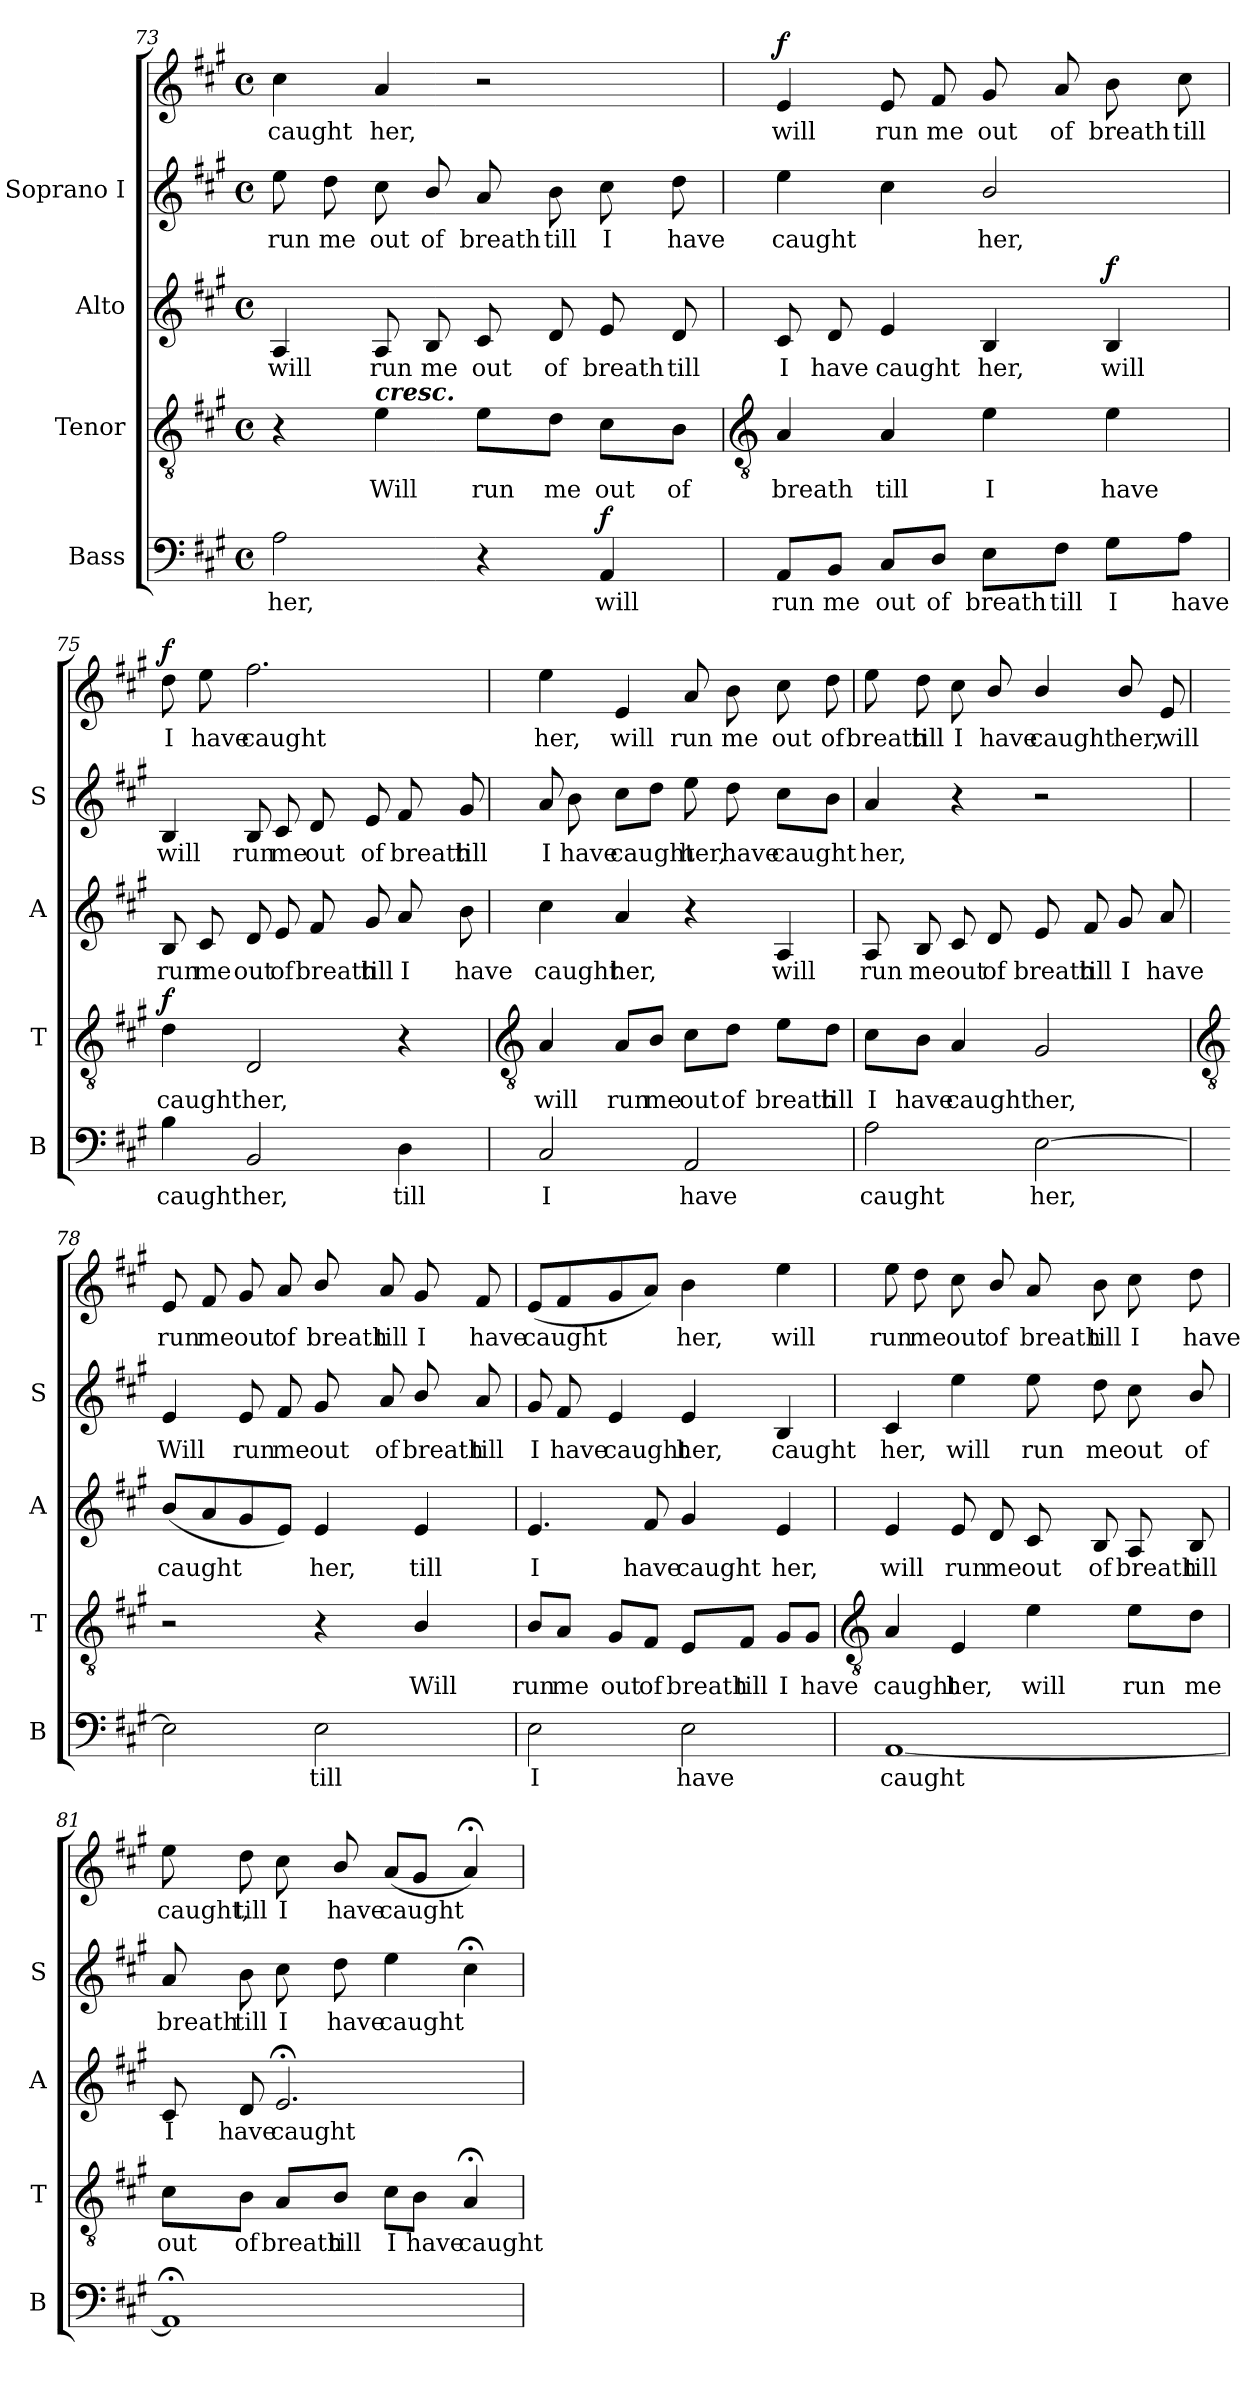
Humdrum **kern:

**kern	**text	**dynam	**kern	**text	**dynam	**kern	**text	**dynam	**kern	**text	**kern	**text	**dynam
*part4	*part4	*part4	*part3	*part3	*part3	*part2	*part2	*part2	*part1	*part1	*part1	*part1	*part1
*staff5	*staff5	*staff5	*staff4	*staff4	*staff4	*staff3	*staff3	*staff3	*staff2	*staff2	*staff1	*staff1	*staff1/2
*I"Bass	*	*	*I"Tenor	*	*	*I"Alto	*	*	*I"Soprano I	*	*	*	*
*I'B	*	*	*I'T	*	*	*I'A	*	*	*I'S	*	*	*	*
*clefF4	*	*	*clefGv2	*	*	*clefG2	*	*	*clefG2	*	*clefG2	*	*
*k[f#c#g#]	*	*	*k[f#c#g#]	*	*	*k[f#c#g#]	*	*	*k[f#c#g#]	*	*k[f#c#g#]	*	*
*A:	*	*	*A:	*	*	*A:	*	*	*A:	*	*A:	*	*
*M4/4	*	*	*M4/4	*	*	*M4/4	*	*	*M4/4	*	*M4/4	*	*
*met(c)	*	*	*met(c)	*	*	*met(c)	*	*	*met(c)	*	*met(c)	*	*
=73	=73	=73	=73	=73	=73	=73	=73	=73	=73	=73	=73	=73	=73
!	!LO:LY:b	!	!	!	!	!	!LO:LY:b	!	!	!LO:LY:b	!	!LO:LY:b	!
2A\	her,	.	4r	.	.	4A	will	.	8ee	run	4cc#	caught	.
!	!	!	!	!	!	!	!	!	!	!LO:LY:b	!	!	!
.	.	.	.	.	.	.	.	.	8dd	me	.	.	.
!	!	!	!LO:TX:a:Bi:t=cresc.	!	!	!	!	!	!	!	!	!	!
!	!	!	!	!LO:LY:b	!	!	!LO:LY:b	!	!	!LO:LY:b	!	!LO:LY:b	!
.	.	.	4e	Will	.	8A	run	.	8cc#	out	4a	her,	.
!	!	!	!	!	!	!	!LO:LY:b	!	!	!LO:LY:b	!	!	!
.	.	.	.	.	.	8B	me	.	8b/	of	.	.	.
!	!	!	!	!LO:LY:b	!	!	!LO:LY:b	!	!	!LO:LY:b	!	!	!
4r	.	.	8e\L	run	.	8c#	out	.	8a	breath	2r	.	.
!	!	!	!	!LO:LY:b	!	!	!LO:LY:b	!	!	!LO:LY:b	!	!	!
.	.	.	8d\J	me	.	8d	of	.	8b	till	.	.	.
!	!LO:LY:b	!LO:DY:b	!	!LO:LY:b	!	!	!LO:LY:b	!	!	!LO:LY:b	!	!	!
4AA	will	f	8c#\L	out	.	8e	breath	.	8cc#	I	.	.	.
!	!	!	!	!LO:LY:b	!	!	!LO:LY:b	!	!	!LO:LY:b	!	!	!
.	.	.	8B\J	of	.	8d	till	.	8dd	have	.	.	.
!!LO:LB:g=z
=74	=74	=74	=74	=74	=74	=74	=74	=74	=74	=74	=74	=74	=74
*	*	*	*clefGv2	*	*	*	*	*	*	*	*	*	*
!	!LO:LY:b	!	!	!LO:LY:b	!	!	!LO:LY:b	!	!	!LO:LY:b	!	!LO:LY:b	!LO:DY:b
8AA/L	run	.	4A	breath	.	8c#	I	.	4ee	caught	4e	will	f
!	!LO:LY:b	!	!	!	!	!	!LO:LY:b	!	!	!	!	!	!
8BB/J	me	.	.	.	.	8d	have	.	.	.	.	.	.
!	!LO:LY:b	!	!	!LO:LY:b	!	!	!LO:LY:b	!	!	!	!	!LO:LY:b	!
8C#/L	out	.	4A	till	.	4e	caught	.	4cc#	.	8e	run	.
!	!LO:LY:b	!	!	!	!	!	!	!	!	!	!	!LO:LY:b	!
8D/J	of	.	.	.	.	.	.	.	.	.	8f#	me	.
!	!LO:LY:b	!	!	!LO:LY:b	!	!	!LO:LY:b	!	!	!LO:LY:b	!	!LO:LY:b	!
8E\L	breath	.	4e	I	.	4B	her,	.	2b/	her,	8g#	out	.
!	!LO:LY:b	!	!	!	!	!	!	!	!	!	!	!LO:LY:b	!
8F#\J	till	.	.	.	.	.	.	.	.	.	8a	of	.
!	!LO:LY:b	!	!	!LO:LY:b	!	!	!LO:LY:b	!LO:DY:b	!	!	!	!LO:LY:b	!
8G#\L	I	.	4e	have	.	4B	will	f	.	.	8b	breath	.
!	!LO:LY:b	!	!	!	!	!	!	!	!	!	!	!LO:LY:b	!
8A\J	have	.	.	.	.	.	.	.	.	.	8cc#	till	.
=75	=75	=75	=75	=75	=75	=75	=75	=75	=75	=75	=75	=75	=75
!	!LO:LY:b	!	!	!LO:LY:b	!LO:DY:b	!	!LO:LY:b	!	!	!LO:LY:b	!	!LO:LY:b	!LO:DY:b=2
4B	caught	.	4d	caught	f	8B	run	.	4B	will	8dd	I	f
!	!	!	!	!	!	!	!LO:LY:b	!	!	!	!	!LO:LY:b	!
.	.	.	.	.	.	8c#	me	.	.	.	8ee	have	.
!	!LO:LY:b	!	!	!LO:LY:b	!	!	!LO:LY:b	!	!	!LO:LY:b	!	!LO:LY:b	!
2BB	her,	.	2D	her,	.	8d	out	.	8B	run	2.ff#	caught	.
!	!	!	!	!	!	!	!LO:LY:b	!	!	!LO:LY:b	!	!	!
.	.	.	.	.	.	8e	of	.	8c#	me	.	.	.
!	!	!	!	!	!	!	!LO:LY:b	!	!	!LO:LY:b	!	!	!
.	.	.	.	.	.	8f#	breath	.	8d	out	.	.	.
!	!	!	!	!	!	!	!LO:LY:b	!	!	!LO:LY:b	!	!	!
.	.	.	.	.	.	8g#	till	.	8e	of	.	.	.
!	!LO:LY:b	!	!	!	!	!	!LO:LY:b	!	!	!LO:LY:b	!	!	!
4D	till	.	4r	.	.	8a	I	.	8f#	breath	.	.	.
!	!	!	!	!	!	!	!LO:LY:b	!	!	!LO:LY:b	!	!	!
.	.	.	.	.	.	8b	have	.	8g#	till	.	.	.
!!LO:LB:g=z
=76	=76	=76	=76	=76	=76	=76	=76	=76	=76	=76	=76	=76	=76
*	*	*	*clefGv2	*	*	*	*	*	*	*	*	*	*
!	!LO:LY:b	!	!	!LO:LY:b	!	!	!LO:LY:b	!	!	!LO:LY:b	!	!LO:LY:b	!
2C#/	I	.	4A	will	.	4cc#	caught	.	8a	I	4ee	her,	.
!	!	!	!	!	!	!	!	!	!	!LO:LY:b	!	!	!
.	.	.	.	.	.	.	.	.	8b	have	.	.	.
!	!	!	!	!LO:LY:b	!	!	!LO:LY:b	!	!	!LO:LY:b	!	!LO:LY:b	!
.	.	.	8A/L	run	.	4a/	her,	.	8cc#L	caught	4e	will	.
!	!	!	!	!LO:LY:b	!	!	!	!	!	!	!	!	!
.	.	.	8B/J	me	.	.	.	.	8ddJ	.	.	.	.
!	!LO:LY:b	!	!	!LO:LY:b	!	!	!	!	!	!LO:LY:b	!	!LO:LY:b	!
2AA	have	.	8c#\L	out	.	4r	.	.	8ee	her,	8a	run	.
!	!	!	!	!LO:LY:b	!	!	!	!	!	!LO:LY:b	!	!LO:LY:b	!
.	.	.	8d\J	of	.	.	.	.	8dd	have	8b	me	.
!	!	!	!	!LO:LY:b	!	!	!LO:LY:b	!	!	!LO:LY:b	!	!LO:LY:b	!
.	.	.	8e\L	breath	.	4A	will	.	8cc#L	caught	8cc#	out	.
!	!	!	!	!LO:LY:b	!	!	!	!	!	!	!	!LO:LY:b	!
.	.	.	8d\J	till	.	.	.	.	8bJ	.	8dd	of	.
=77	=77	=77	=77	=77	=77	=77	=77	=77	=77	=77	=77	=77	=77
!	!LO:LY:b	!	!	!LO:LY:b	!	!	!LO:LY:b	!	!	!LO:LY:b	!	!LO:LY:b	!
2A\	caught	.	8c#\L	I	.	8A	run	.	4a	her,	8ee	breath	.
!	!	!	!	!LO:LY:b	!	!	!LO:LY:b	!	!	!	!	!LO:LY:b	!
.	.	.	8B\J	have	.	8B	me	.	.	.	8dd	till	.
!	!	!	!	!LO:LY:b	!	!	!LO:LY:b	!	!	!	!	!LO:LY:b	!
.	.	.	4A/	caught	.	8c#	out	.	4r	.	8cc#	I	.
!	!	!	!	!	!	!	!LO:LY:b	!	!	!	!	!LO:LY:b	!
.	.	.	.	.	.	8d	of	.	.	.	8b/	have	.
!	!LO:LY:b	!	!	!LO:LY:b	!	!	!LO:LY:b	!	!	!	!	!LO:LY:b	!
[2E	her,	.	2G#	her,	.	8e	breath	.	2r	.	4b/	caught	.
!	!	!	!	!	!	!	!LO:LY:b	!	!	!	!	!	!
.	.	.	.	.	.	8f#	till	.	.	.	.	.	.
!	!	!	!	!	!	!	!LO:LY:b	!	!	!	!	!LO:LY:b	!
.	.	.	.	.	.	8g#	I	.	.	.	8b/	her,	.
!	!	!	!	!	!	!	!LO:LY:b	!	!	!	!	!LO:LY:b	!
.	.	.	.	.	.	8a	have	.	.	.	8e	will	.
!!LO:LB:g=z
=78	=78	=78	=78	=78	=78	=78	=78	=78	=78	=78	=78	=78	=78
*	*	*	*clefGv2	*	*	*	*	*	*	*	*	*	*
!	!	!	!	!	!	!	!LO:LY:b	!	!	!LO:LY:b	!	!LO:LY:b	!
2E]	.	.	2r	.	.	(<8bL	caught	.	4e	Will	8e	run	.
!	!	!	!	!	!	!	!	!	!	!	!	!LO:LY:b	!
.	.	.	.	.	.	8a	.	.	.	.	8f#	me	.
!	!	!	!	!	!	!	!	!	!	!LO:LY:b	!	!LO:LY:b	!
.	.	.	.	.	.	8g#	.	.	8e	run	8g#	out	.
!	!	!	!	!	!	!	!	!	!	!LO:LY:b	!	!LO:LY:b	!
.	.	.	.	.	.	8eJ)	.	.	8f#	me	8a	of	.
!	!LO:LY:b	!	!	!	!	!	!LO:LY:b	!	!	!LO:LY:b	!	!LO:LY:b	!
2E	till	.	4r	.	.	4e	her,	.	8g#	out	8b/	breath	.
!	!	!	!	!	!	!	!	!	!	!LO:LY:b	!	!LO:LY:b	!
.	.	.	.	.	.	.	.	.	8a	of	8a/	till	.
!	!	!	!	!LO:LY:b	!	!	!LO:LY:b	!	!	!LO:LY:b	!	!LO:LY:b	!
.	.	.	4B/	Will	.	4e	till	.	8b/	breath	8g#	I	.
!	!	!	!	!	!	!	!	!	!	!LO:LY:b	!	!LO:LY:b	!
.	.	.	.	.	.	.	.	.	8a/	till	8f#	have	.
=79	=79	=79	=79	=79	=79	=79	=79	=79	=79	=79	=79	=79	=79
!	!LO:LY:b	!	!	!LO:LY:b	!	!	!LO:LY:b	!	!	!LO:LY:b	!	!LO:LY:b	!
2E	I	.	8B/L	run	.	4.e	I	.	8g#	I	(<8eL	caught	.
!	!	!	!	!LO:LY:b	!	!	!	!	!	!LO:LY:b	!	!	!
.	.	.	8A/J	me	.	.	.	.	8f#	have	8f#	.	.
!	!	!	!	!LO:LY:b	!	!	!	!	!	!LO:LY:b	!	!	!
.	.	.	8G#/L	out	.	.	.	.	4e	caught	8g#	.	.
!	!	!	!	!LO:LY:b	!	!	!LO:LY:b	!	!	!	!	!	!
.	.	.	8F#/J	of	.	8f#	have	.	.	.	8aJ)	.	.
!	!LO:LY:b	!	!	!LO:LY:b	!	!	!LO:LY:b	!	!	!LO:LY:b	!	!LO:LY:b	!
2E	have	.	8E/L	breath	.	4g#	caught	.	4e	her,	4b	her,	.
!	!	!	!	!LO:LY:b	!	!	!	!	!	!	!	!	!
.	.	.	8F#/J	till	.	.	.	.	.	.	.	.	.
!	!	!	!	!LO:LY:b	!	!	!LO:LY:b	!	!	!LO:LY:b	!	!LO:LY:b	!
.	.	.	8G#/L	I	.	4e	her,	.	4B	caught	4ee	will	.
!	!	!	!	!LO:LY:b	!	!	!	!	!	!	!	!	!
.	.	.	8G#/J	have	.	.	.	.	.	.	.	.	.
!!LO:LB:g=z
=80	=80	=80	=80	=80	=80	=80	=80	=80	=80	=80	=80	=80	=80
*	*	*	*clefGv2	*	*	*	*	*	*	*	*	*	*
!	!LO:LY:b	!	!	!LO:LY:b	!	!	!LO:LY:b	!	!	!LO:LY:b	!	!LO:LY:b	!
[1AA	caught	.	4A/	caught	.	4e	will	.	4c#	her,	8ee	run	.
!	!	!	!	!	!	!	!	!	!	!	!	!LO:LY:b	!
.	.	.	.	.	.	.	.	.	.	.	8dd	me	.
!	!	!	!	!LO:LY:b	!	!	!LO:LY:b	!	!	!LO:LY:b	!	!LO:LY:b	!
.	.	.	4E	her,	.	8e	run	.	4ee	will	8cc#	out	.
!	!	!	!	!	!	!	!LO:LY:b	!	!	!	!	!LO:LY:b	!
.	.	.	.	.	.	8d	me	.	.	.	8b/	of	.
!	!	!	!	!LO:LY:b	!	!	!LO:LY:b	!	!	!LO:LY:b	!	!LO:LY:b	!
.	.	.	4e	will	.	8c#	out	.	8ee	run	8a	breath	.
!	!	!	!	!	!	!	!LO:LY:b	!	!	!LO:LY:b	!	!LO:LY:b	!
.	.	.	.	.	.	8B	of	.	8dd	me	8b	till	.
!	!	!	!	!LO:LY:b	!	!	!LO:LY:b	!	!	!LO:LY:b	!	!LO:LY:b	!
.	.	.	8e\L	run	.	8A	breath	.	8cc#	out	8cc#	I	.
!	!	!	!	!LO:LY:b	!	!	!LO:LY:b	!	!	!LO:LY:b	!	!LO:LY:b	!
.	.	.	8d\J	me	.	8B	till	.	8b/	of	8dd	have	.
=81	=81	=81	=81	=81	=81	=81	=81	=81	=81	=81	=81	=81	=81
!	!	!	!	!LO:LY:b	!	!	!LO:LY:b	!	!	!LO:LY:b	!	!LO:LY:b	!
1AA;<]	.	.	8c#\L	out	.	8c#	I	.	8a	breath	8ee	caught,	.
!	!	!	!	!LO:LY:b	!	!	!LO:LY:b	!	!	!LO:LY:b	!	!LO:LY:b	!
.	.	.	8B\J	of	.	8d	have	.	8b	till	8dd	till	.
!	!	!	!	!LO:LY:b	!	!	!LO:LY:b	!	!	!LO:LY:b	!	!LO:LY:b	!
.	.	.	8A/L	breath	.	2.e;<	caught	.	8cc#	I	8cc#	I	.
!	!	!	!	!LO:LY:b	!	!	!	!	!	!LO:LY:b	!	!LO:LY:b	!
.	.	.	8B/J	till	.	.	.	.	8dd	have	8b/	have	.
!	!	!	!	!LO:LY:b	!	!	!	!	!	!LO:LY:b	!	!LO:LY:b	!
.	.	.	8c#\L	I	.	.	.	.	4ee	caught	(<8aL	caught	.
!	!	!	!	!LO:LY:b	!	!	!	!	!	!	!	!	!
.	.	.	8B\J	have	.	.	.	.	.	.	8g#J	.	.
!	!	!	!	!LO:LY:b	!	!	!	!	!	!	!	!	!
.	.	.	4A;<	caught	.	.	.	.	4cc#;<	.	4a;</)	.	.
=	=	=	=	=	=	=	=	=	=	=	=	=	=
*-	*-	*-	*-	*-	*-	*-	*-	*-	*-	*-	*-	*-	*-
